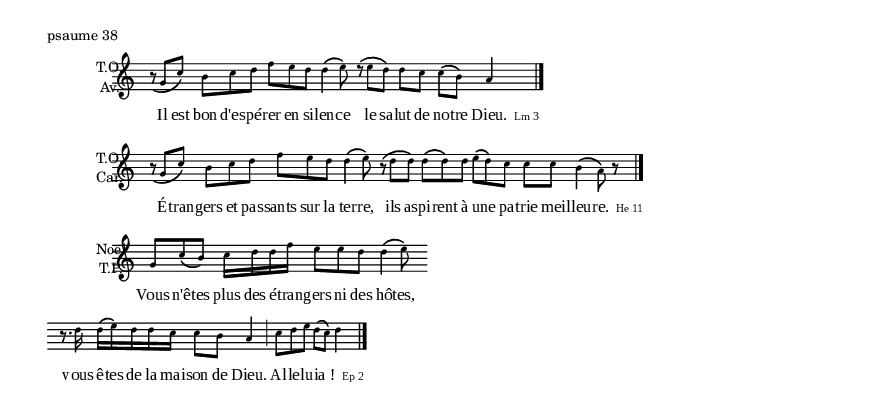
\version "2.12.0"
\include "definitions.ly"

\markup { psaume 38 }

\relative a' { 
	\new Staff {
		\cadenzaOn
		\set Staff.instrumentName = \markup{ \center-column {T.O. Av.} }
		
		
		\times 2/3 { r8_\( g[ c\)] } \times 2/3 { b[ c  d] } \times 2/3 { f[ e  d] } \times 2/3 { d4\(  e8\) } 
		\pespace
		\times 2/3 {  d8\rest\( e[  d\)] } d[ c] c[\( b\)] a4 

		
		
		\endBar
	}

	\addlyrics {
		Il est bon d'es -- pé -- rer en si -- len -- ce le sa -- lut de no -- tre Dieu.
		\markup { \citation #"Lm 3" } }
	
	
}
\relative a' { 
	\new Staff {
		\cadenzaOn
		\set Staff.instrumentName = \markup{ \center-column { T.O. Car. } }
		
		\times 2/3 { r8_\( g[ c\)] } \times 2/3 { b[ c  d] } \times 2/3 { f[ e  d] } \times 2/3 { d4\(   e8\) } 
		\pespace
		\times 2/3 {  r\( d[  d\)] } \times 2/3 { d[\( d\)  d] }
		\times 2/3 { e[\( d\) c] } c[ c] \stemDown b4\( a8\) r

		
		
		\endBar
	}

	\addlyrics {
		É -- tran -- gers et pas -- sants sur la ter -- re, ils as -- pi -- rent à u -- ne pa -- trie mei -- lleu -- re.
		\markup { \citation #"He 11" } }
	
	
}
\relative a' { 
	\new Staff {
		\cadenzaOn
		\set Staff.instrumentName = \markup{ \center-column {Noël T.P.} }
		
		\times 2/3 {g8[ c\( b\)]} c16[ d d f] \times 2/3 {e8[ e d]} \times 2/3 { d4\(   e8\) } 
		\indentLine r8. \espall d16 d[\( e\) d d c] c8[ b] a4
		\cesure \times 2/3 { c8[ d e] } d[\( c\)] d4
		
		
		
		\endBar
	}

	\addlyrics {
		Vous n'ê -- tes plus des é -- tran -- gers ni des hô -- tes, vous ê -- tes de la mai -- son de Dieu. "Al" -- le -- lu -- "ia !" _ _
		\markup { \citation #"Ep 2" } }
	
	
}
